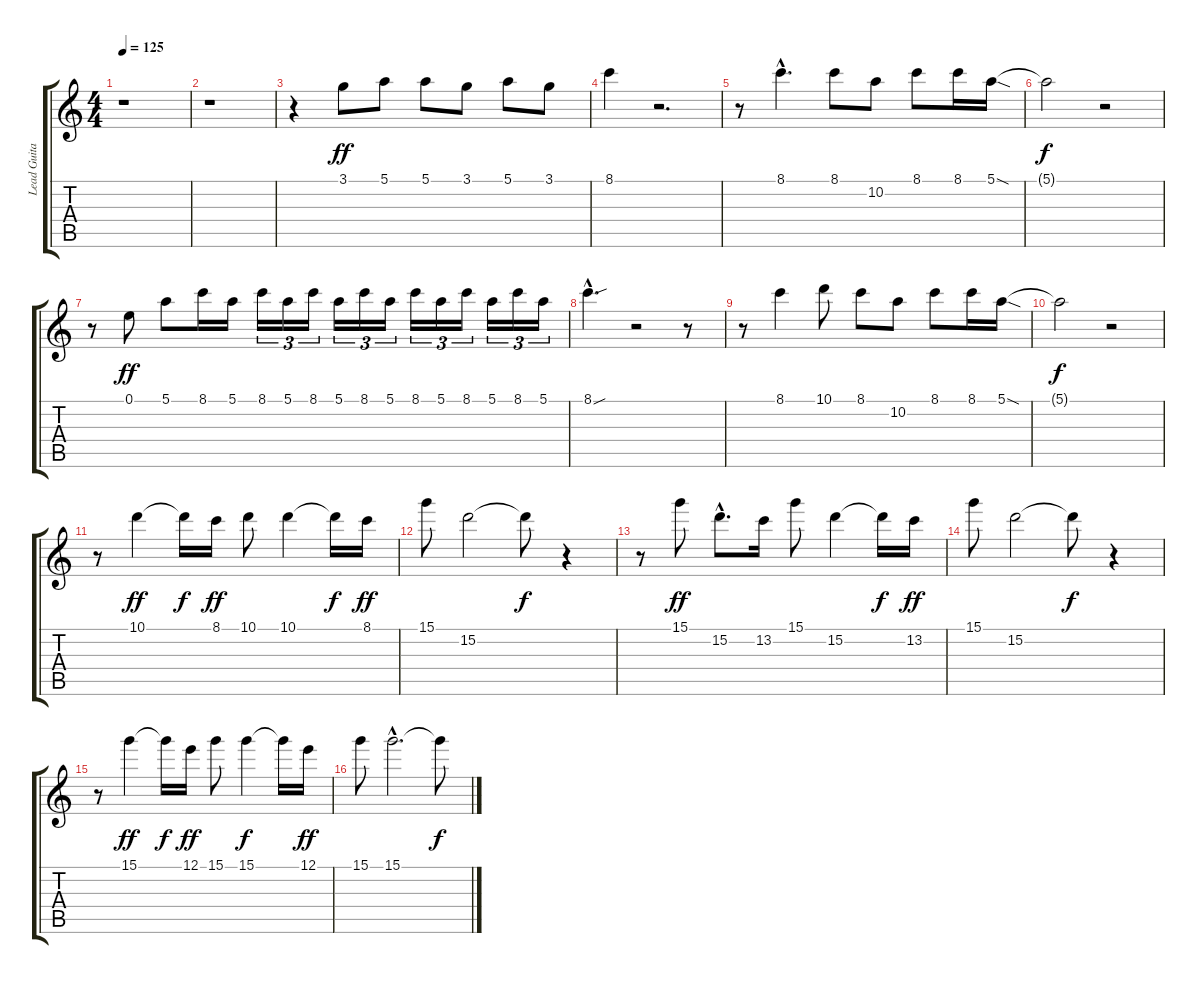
\track ("Lead Guitar" "Lead Guita") {instrument overdrivenguitar}
\staff {score tabs}
\tuning (E4 B3 G3 D3 A2 E2) {hide}
\ts (4 4)
\tempo 125
\clef g2
\ks c
r.1{dy f} |
r.1 |
r.4 3.1.8{dy ff volume 16} 5.1.8 5.1.8 3.1.8 5.1.8 3.1.8 |
8.1.4 r.2{d} |
r.8 8.1{hac}.4{d} 8.1.8 10.2.8 8.1.8 8.1.16 5.1{sod}.16 |
5.1{t}.2{dy f} r.2 |
r.8 0.1.8{dy ff} 5.1.8 8.1.16 5.1.16 8.1.16{tu (3 2)} 5.1.16{tu (3 2)} 8.1.16{tu (3 2)} 5.1.16{tu (3 2)} 8.1.16{tu (3 2)} 5.1.16{tu (3 2)} 8.1.16{tu (3 2)} 5.1.16{tu (3 2)} 8.1.16{tu (3 2)} 5.1.16{tu (3 2)} 8.1.16{tu (3 2)} 5.1.16{tu (3 2)} |
8.1{sou hac}.4{d} r.2 r.8 |
r.8 8.1.4 10.1.8 8.1.8 10.2.8 8.1.8 8.1.16 5.1{sod}.16 |
5.1{t}.2{dy f} r.2 |
r.8 10.1.4{dy ff} 10.1{t}.16{dy f} 8.1.16{dy ff} 10.1.8 10.1.4 10.1{t}.16{dy f} 8.1.16{dy ff} |
15.1.8 15.2.2 15.2{t}.8{dy f} r.4 |
r.8 15.1.8{dy ff} 15.2{hac}.8{d} 13.2.16 15.1.8 15.2.4 15.2{t}.16{dy f} 13.2.16{dy ff} |
15.1.8 15.2.2 15.2{t}.8{dy f} r.4 |
r.8 15.1.4{dy ff} 15.1{t}.16{dy f} 12.1.16{dy ff} 15.1.8 15.1.4{dy f} 15.1{t}.16 12.1.16{dy ff} |
15.1.8 15.1{hac}.2{d} 15.1{t}.8{dy f}
